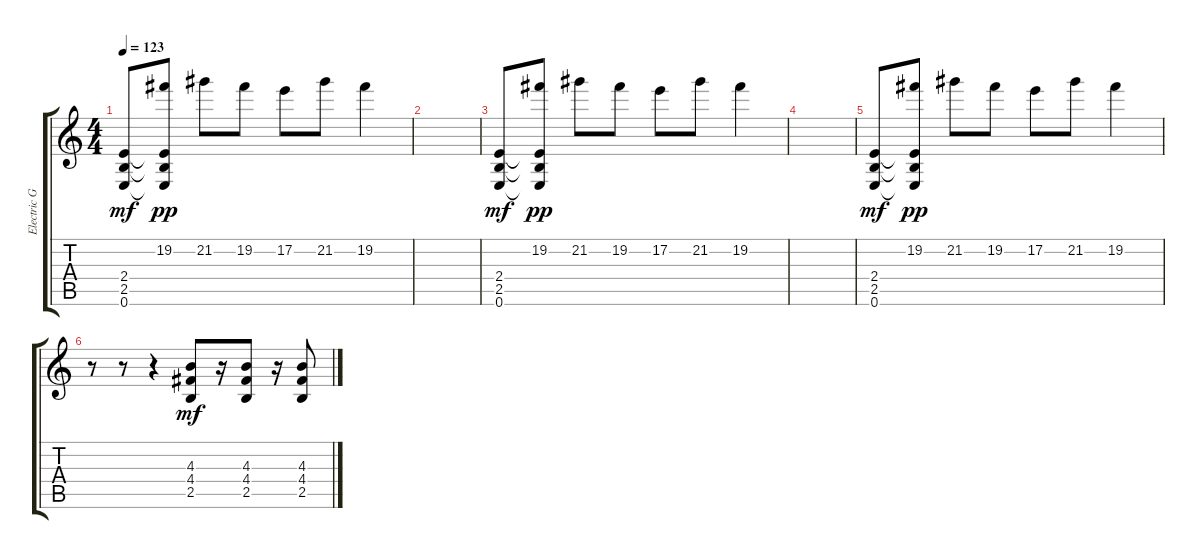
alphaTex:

\track ("Electric Guitar" "Electric G") {instrument overdrivenguitar}
\staff {score tabs}
\tuning (E4 B3 G3 D3 A2 E2) {hide}
\ts (4 4)
\tempo 123
\clef g2
\ks c
(2.4 2.5 0.6).8{dy mf} (19.2 2.4{t} 2.5{t} 0.6{t}).8{dy pp} 21.2.8 19.2.8 17.2.8 21.2.8 19.2.4 |
|
(2.4 2.5 0.6).8{dy mf} (19.2 2.4{t} 2.5{t} 0.6{t}).8{dy pp} 21.2.8 19.2.8 17.2.8 21.2.8 19.2.4 |
|
(2.4 2.5 0.6).8{dy mf} (19.2 2.4{t} 2.5{t} 0.6{t}).8{dy pp} 21.2.8 19.2.8 17.2.8 21.2.8 19.2.4 |
r.8 r.8 r.4 (4.3 4.4 2.5).8{dy mf} r.16 (4.3 4.4 2.5).8 r.16 (4.3 4.4 2.5).8
